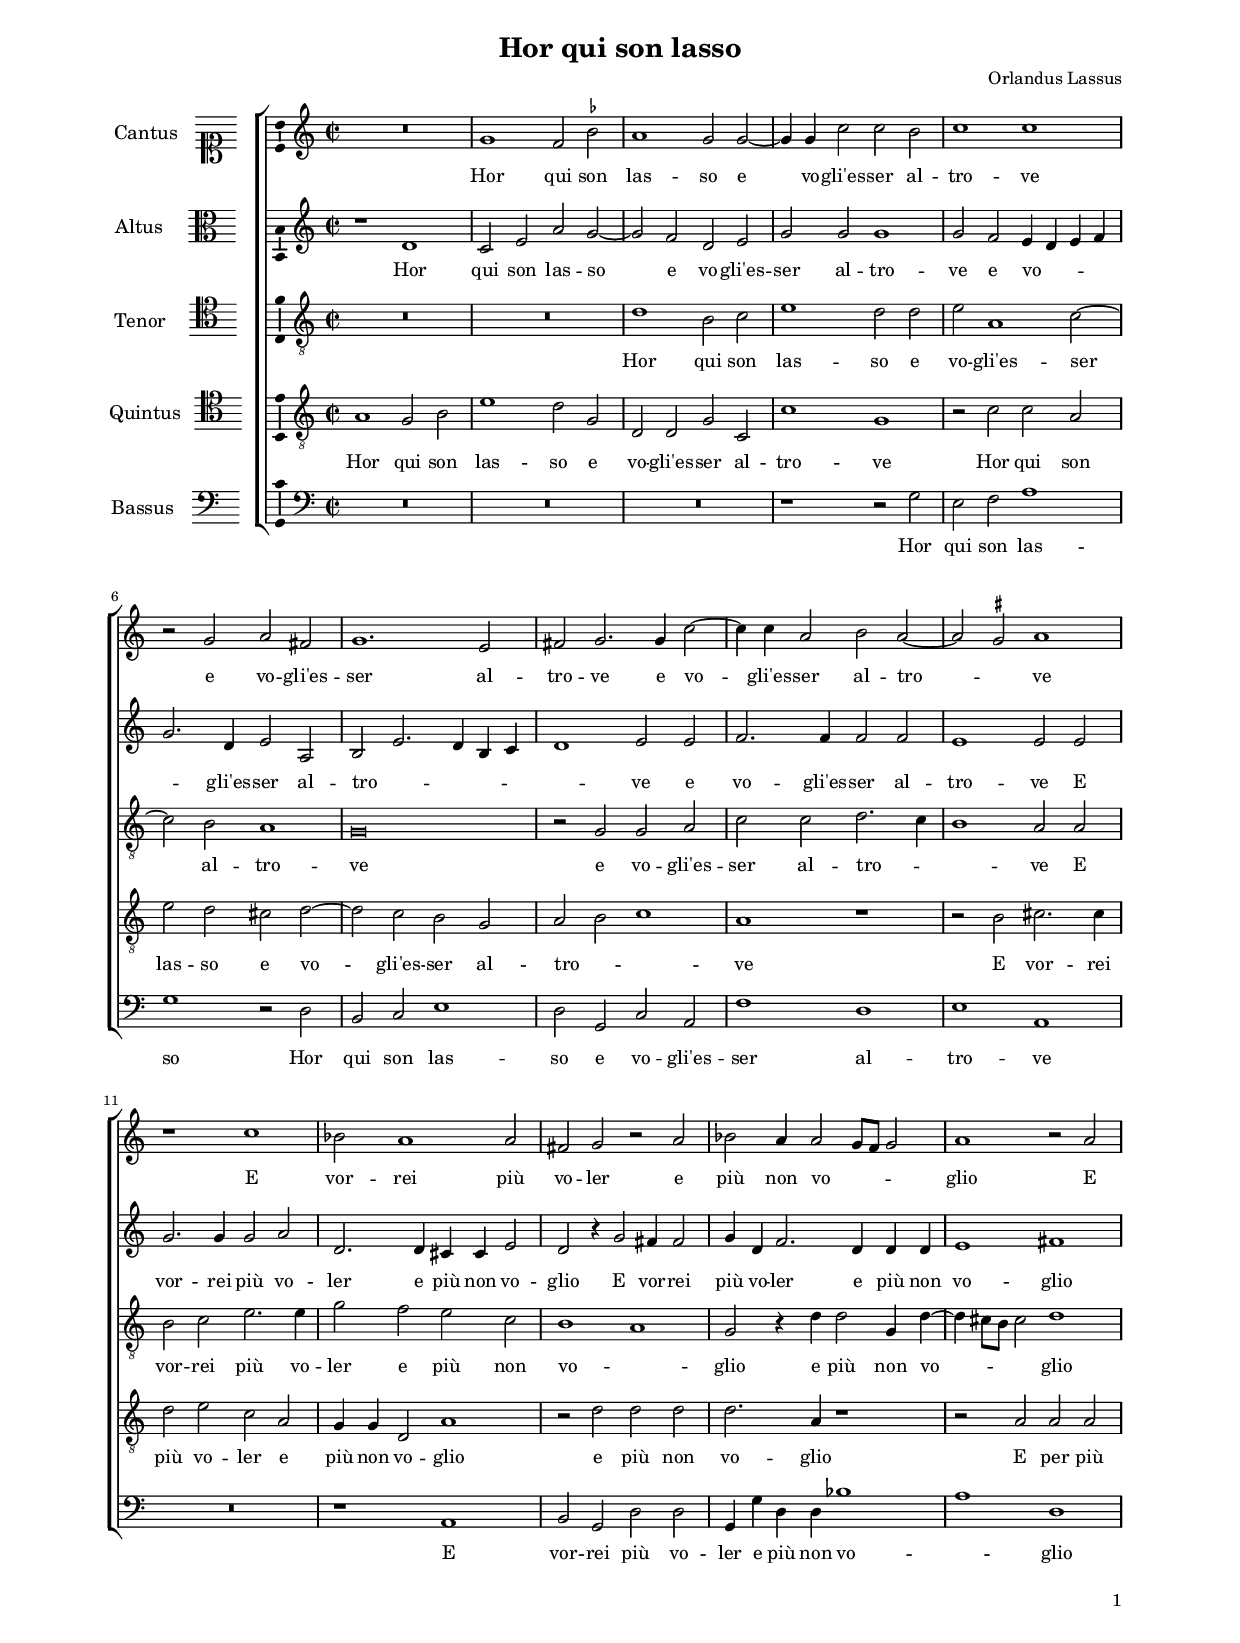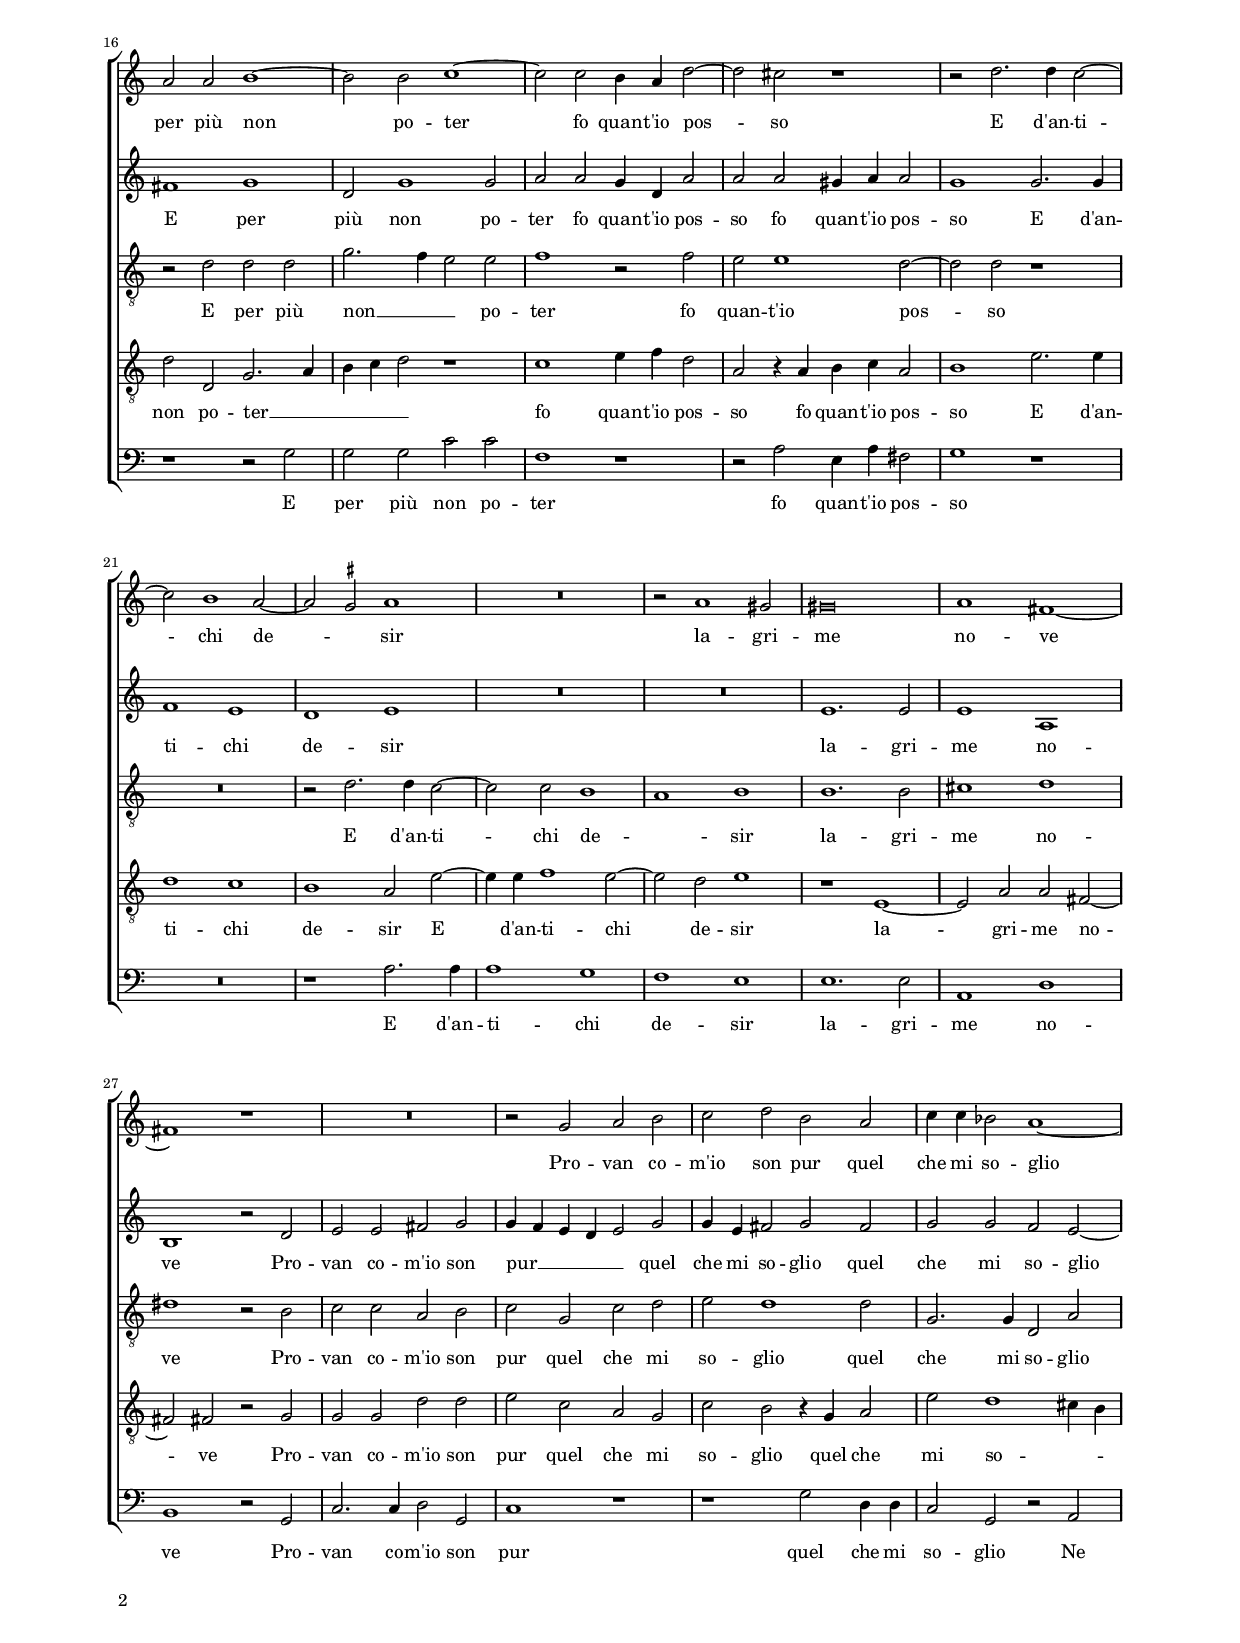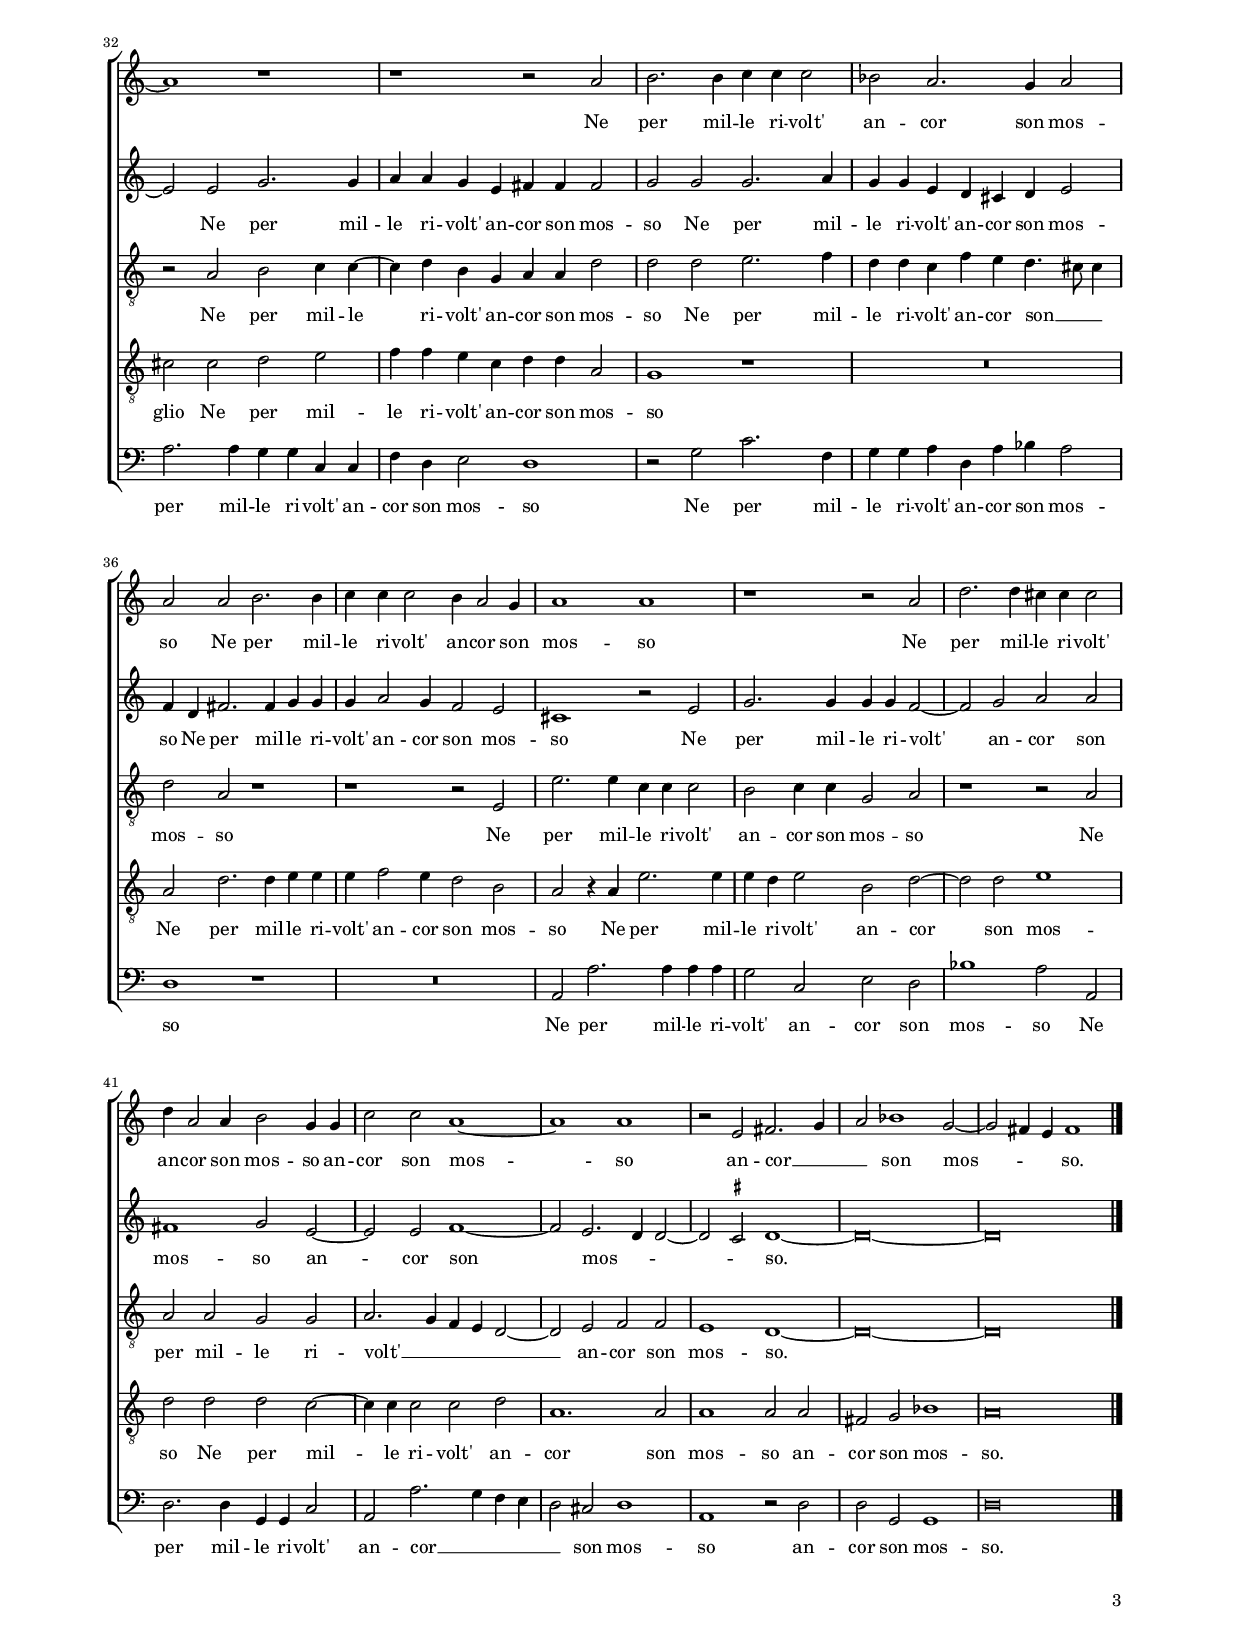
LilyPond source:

\header
{
  title="Hor qui son lasso"
  composer="Orlandus Lassus"
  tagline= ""
}

\version "2.24.1"
\language deutsch
#(set-global-staff-size 15)
% #(set-default-paper-size "letter")
#(ly:set-option 'point-and-click #f)

	
\paper
	{
	top-margin = 1.8 \cm
	bottom-margin = 1.2 \cm
	left-margin = 2 \cm
	right-margin = 2 \cm
	ragged-bottom = ##f
	ragged-last-bottom = ##t
	print-page-number = ##f
	score-system-spacing = #'((basic-distance . 16) (minimum-distance . 14) (padding . 5) (strechability . 150))
	system-system-spacing = #'((basic-distance . 16) (minimum-distance . 14) (padding . 5) (strechability . 150))
	oddFooterMarkup=\markup   \fill-line { "" \fromproperty #'page:page-number-string }
	evenFooterMarkup=\markup  \fill-line { \fromproperty #'page:page-number-string "" }
	last-bottom-spacing = #'((basic-distance . 12) (minimum-distance . 7) (padding . 4))
	systems-per-page = 3
%	min-systems-per-page = 3
	markup-system-spacing.basic-distance = #12
	}

	
global = {
	\key c \major
	\time 2/2 \set Score.measureLength = #(ly:make-moment 2/1)
	\skip 1*2*46 \bar "|."
	}

	ficta = { \once \set suggestAccidentals = ##t }
	
	forget = #(define-music-function (music) (ly:music?) #{
		\accidentalStyle forget
		$music
		\accidentalStyle default
		#})
	
	m = \melisma
	me = \melismaEnd



incipitcantus = \markup { \score {
	{
	\set Staff.instrumentName = \markup { \fontsize #1 "Cantus" }
	\key c \major
	\clef soprano
	s4 \bar ""
	}
	\layout  {
	raggedright = ##t
	indent = 1.6 \cm
	line-width = 2.4\cm
	\context { \Staff \remove Time_signature_engraver }
	\override Staff.Clef.Y-extent = #'(0 . 0)
	}} \hspace #1 }
	
      
incipitaltus = \markup { \score {
	{
	\set Staff.instrumentName = \markup { \fontsize #1 "Altus" }
	\key c \major
	\clef alto
	s4 \bar ""
	}
	\layout  {
	raggedright = ##t
	indent = 1.6 \cm
	line-width = 2.4\cm
	\context { \Staff \remove Time_signature_engraver }
	\override Staff.Clef.Y-extent = #'(0 . 0)
	}} \hspace #1 }


incipittenor = \markup { \score {
	{
	\set Staff.instrumentName = \markup { \fontsize #1 "Tenor" }
	\key c \major
	\clef tenor
	s4 \bar ""
	}
	\layout  {
	raggedright = ##t
	indent = 1.6 \cm
	line-width = 2.4\cm
	\context { \Staff \remove Time_signature_engraver }
	\override Staff.Clef.Y-extent = #'(0 . 0)
	}} \hspace #1 }
      
      
incipitquintus = \markup { \score {
	{
	\set Staff.instrumentName = \markup { \fontsize #1 "Quintus" }
	\key c \major
	\clef tenor
	s4 \bar ""
	}
	\layout  {
	raggedright = ##t
	indent = 1.6 \cm
	line-width = 2.4\cm
	\context { \Staff \remove Time_signature_engraver }
	\override Staff.Clef.Y-extent = #'(0 . 0)
	}} \hspace #1 }
      
      
incipitbassus = \markup { \score {
	{
	\set Staff.instrumentName = \markup { \fontsize #1 "Bassus" }
	\key c \major
	\clef bass
	s4 \bar ""
	}
	\layout  {
	raggedright = ##t
	indent = 1.6 \cm
	line-width = 2.4\cm
	\context { \Staff \remove Time_signature_engraver }
	\override Staff.Clef.Y-extent = #'(0 . 0)
	}} \hspace #1 }


cantus =  \relative c''
	{
	R\breve
	g1 f2 \ficta b
	a1 g2 g~
	g4 g c2 c h
%5
	c1 c |
	r2 g a fis
	g1. e2
	fis2 g2. g4 c2~
	c4 c a2 h a~
%10
	a2 \m \ficta gis \me a1 |
	r1 c
	b2 a1 a2
	fis2 g r a
	b2 a4 a2 \m g8 f g2 \me
%15
	a1 r2 a |
	a2 a h1~
	h2 h c1~
	c2 c h4 a d2~
	d2 cis r1
%20
	r2 d2. d4 c2~ |
	c2 h1 a2~
	a2 \m \ficta gis \me a1
	R\breve
	r2 a1 gis2
%25
	gis\breve |
	a1 fis~
	fis r
	R\breve
	r2 g a h
%30
	c2 d h a |
	c4 c b2 a1~
	a1 r
	r1 r2 a
	h2. h4 c c c2
%35
	b2 a2. g4 a2 |
	a2 a h2. h4
	c4 c c2 h4 a2 g4
	a1 a
	r1 r2 a
%40
	d2. d4 cis cis cis2 |
	d4 a2 a4 h2 g4 g
	c2 c a1~
	a1 a
	r2 e fis2. \m g4
%45
	a2 \me b1 g2~ |
	g2 \m fis4 e \me fis1 |
	}


altus =  \relative c'
	{
	r1 d
	c2 e a g~
	g2 f d e
	g2 g g1
%5
	g2 f e4 \m d e f |
	g2. \me d4 e2 a,
	h2 \m e2. d4 h c 
	d1 \me e2 e
	f2. f4 f2 f
%10
	e1 e2 e |
	g2. g4 g2 a
	d,2. d4 cis cis e2
	d2 r4 g2 fis4 fis2
	g4 d f2. d4 d d
%15
	e1 fis |
	fis1 g
	d2 g1 g2
	a2 a g4 d a'2
	a2 a gis4 a a2
%20
	g1 g2. g4 |
	f1 e
	d1 e
	R\breve
	R\breve
%25
	e1. e2 |
	e1 a,
	h1 r2 d
	e2 e fis g
	g4 \m f e d e2 \me g
%30
	g4 e fis2 g fis |
	g2 g f e~
	e2 e g2. g4
	a4 a g e fis fis fis2
	g2 g g2. a4
%35
	g4 g e d cis d e2 |
	f4 d fis2. fis4 g g
	g4 a2 g4 f2 e
	cis1 r2 e
	g2. g4 g g f2~
%40
	f2 g a a |
	fis1 g2 e~
	e2 e f1~
	f2 e2. \m d4 d2~
	d2 \ficta cis \me d1~
%45
	d\breve~
	d\breve |
	}


tenor =  \relative c'
	{
	R\breve
	R\breve
	d1 h2 c
	e1 d2 d
%5
	e2 a,1 c2~
	c2 h a1
	g\breve
	r2 g g a
	c2 c d2. \m c4
%10
	h1 \me a2 a |
	h2 c e2. e4
	g2 f e c
	h1 \m a \me
	g2 r4 d' d2 g,4 d'~
%15
	d4 \m cis8 h cis2 \me d1 |
	r2 d d d
	g2. \m f4 e2 \me e
	f1 r2 f
	e2 e1 d2~
%20
	d2 d r1 |
	R\breve
	r2 d2. d4 c2~
	c2 c h1 \m
	a1 \me h1
%25
	h1. h2 |
	cis1 d
	dis1 r2 h
	c2 c a h
	c2 g c d
%30
	e2 d1 d2 |
	g,2. g4 d2 a'
	r2 a h c4 c~
	c4 d h g a a d2
	d2 d e2. f4
%35
	d4 d c f e d4. \m cis8 cis4 \me |
	d2 a r1
	r1 r2 e
	e'2. e4 c c c2
	h2 c4 c g2 a
%40
	r1 r2 a |
	a2 a g g
	a2. \m g4 f e d2~
	d2 \me e f f
	e1 d~
%45
	d\breve~
	d\breve |
	}

	
quintus  =  \relative c'
	{
	a1 g2 h
	e1 d2 g,
	d2 d g c,
	c'1 g
%5
	r2 c c a |
	e' d cis d~
	d2 c h g
	a2 \m h c1 \me
	a1 r
%10
	r2 h cis2. cis4 |
	d2 e c a
	g4 g d2 a'1
	r2 d d d
	d2. a4 r1
%15
	r2 a a a |
	d2 d, g2. \m a4
	h4 c d2 \me r1
	c1 e4 f d2
	a2 r4 a h c a2
%20
	h1 e2. e4 |
	d1 c
	h1 a2 e'~
	e4 e f1 e2~
	e2 d e1
%25
	r1 e,~ |
	e2 a a fis~
	fis2 fis r g
	g2 g d' d
	e2 c a g
%30
	c2 h r4 g a2 |
	e'2 d1 \m cis4 h \me
	cis2 cis d e
	f4 f e c d d a2
	g1 r
%35
	R\breve |
	a2 d2. d4 e e
	e4 f2 e4 d2 h
	a2 r4 a e'2. e4
	e4 d e2 h d~
%40
	d2 d e1 |
	d2 d d c~
	c4 c c2 c d
	a1. a2
	a1 a2 a
%45
	fis2 g b1
	a\breve |
	}


bassus  =  \relative c
	{
	R\breve
	R\breve
	R\breve
	r1 r2 g'
%5
	e2 f a1 |
	g1 r2 d
	h2 c e1
	d2 g, c a
	f'1 d
%10
	e1 a, |
	R\breve
	r1 a
	h2 g d' d
	g,4 g' d d b'1 \m
%15
	a1 \me d, |
	r1 r2 g
	g2 g c c
	f,1 r
	r2 a e4 a fis2
%20
	g1 r |
	R\breve
	r1 a2. a4
	a1 g
	f1 e
%25
	e1. e2 |
	a,1 d
	h1 r2 g
	c2. c4 d2 g,
	c1 r
%30
	r1 g'2 d4 d |
	c2 g r a
	a'2. a4 g g c, c
	f4 d e2 d1
	r2 g c2. f,4
%35
	g4 g a d, a' b a2 |
	d,1 r
	R\breve
	a2 a'2. a4 a a
	g2 c, e d
%40
	b'1 a2 a, |
	d2. d4 g, g c2
	a2 a'2. \m g4 f e
	d2 \me cis d1
	a1 r2 d
%45
	d2 g, g1
	d'\breve |
	}

lyricscantus = \lyricmode {
	Hor qui son las -- so e vo -- gli'es -- ser al -- tro -- ve
	e vo -- gli'es -- ser al -- tro -- ve
	e vo -- gli'es -- ser al -- tro -- ve
	E vor -- rei più vo -- ler e più non vo -- glio
	E per più non po -- ter fo quan -- t'io pos -- so
	E d'an -- ti -- chi de -- sir la -- gri -- me no -- ve
	Pro -- van co -- m'io son pur quel che mi so -- glio
	Ne per mil -- le ri -- volt' an -- cor son mos -- so
	Ne per mil -- le ri -- volt' an -- cor son mos -- so
	Ne per mil -- le ri -- volt' an -- cor son mos -- so
	an -- cor son mos -- so
	an -- cor __ son mos -- so.
	}


lyricsaltus = \lyricmode {
	Hor qui son las -- so e vo -- gli'es -- ser al -- tro -- ve
	e vo -- gli'es -- ser al -- tro -- ve
	e vo -- gli'es -- ser al -- tro -- ve
	E vor -- rei più vo -- ler e più non vo -- glio
	E vor -- rei più vo -- ler e più non vo -- glio
	E per più non po -- ter fo quan -- t'io pos -- so
	fo quan -- t'io pos -- so
	E d'an -- ti -- chi de -- sir la -- gri -- me no -- ve
	Pro -- van co -- m'io son pur __ quel che mi so -- glio
	quel che mi so -- glio
	Ne per mil -- le ri -- volt' an -- cor son mos -- so
	Ne per mil -- le ri -- volt' an -- cor son mos -- so
	Ne per mil -- le ri -- volt' an -- cor son mos -- so
	Ne per mil -- le ri -- volt' an -- cor son mos -- so
	an -- cor son mos -- so.
	}


lyricstenor = \lyricmode {
	Hor qui son las -- so e vo -- gli'es -- ser al -- tro -- ve
	e vo -- gli'es -- ser al -- tro -- ve
	E vor -- rei più vo -- ler e più non vo -- glio
	e più non vo -- glio
	E per più non __ po -- ter fo quan -- t'io pos -- so
	E d'an -- ti -- chi de -- sir la -- gri -- me no -- ve
	Pro -- van co -- m'io son pur quel che mi so -- glio
	quel che mi so -- glio
	Ne per mil -- le ri -- volt' an -- cor son mos -- so
	Ne per mil -- le ri -- volt' an -- cor son __ mos -- so
	Ne per mil -- le ri -- volt' an -- cor son mos -- so
	Ne per mil -- le ri -- volt' __ an -- cor son mos -- so.
	}


lyricsquintus = \lyricmode {
	Hor qui son las -- so e vo -- gli'es -- ser al -- tro -- ve
	Hor qui son las -- so e vo -- gli'es -- ser al -- tro -- ve
	E vor -- rei più vo -- ler e più non vo -- glio
	e più non vo -- glio
	E per più non po -- ter __ fo quan -- t'io pos -- so
	fo quan -- t'io pos -- so
	E d'an -- ti -- chi de -- sir
	E d'an -- ti -- chi de -- sir la -- gri -- me no -- ve
	Pro -- van co -- m'io son pur quel che mi so -- glio
	quel che mi so -- glio
	Ne per mil -- le ri -- volt' an -- cor son mos -- so
	Ne per mil -- le ri -- volt' an -- cor son mos -- so
	Ne per mil -- le ri -- volt' an -- cor son mos -- so
	Ne per mil -- le ri -- volt' an -- cor son mos -- so
	an -- cor son mos -- so.
	}


lyricsbassus = \lyricmode {
	Hor qui son las -- so
	Hor qui son las -- so e vo -- gli'es -- ser al -- tro -- ve
	E vor -- rei più vo -- ler e più non vo -- glio
	E per più non po -- ter fo quan -- t'io pos -- so
	E d'an -- ti -- chi de -- sir la -- gri -- me no -- ve
	Pro -- van co -- m'io son pur quel che mi so -- glio
	Ne per mil -- le ri -- volt' an -- cor son mos -- so
	Ne per mil -- le ri -- volt' an -- cor son mos -- so
	Ne per mil -- le ri -- volt' an -- cor son mos -- so
	Ne per mil -- le ri -- volt' an -- cor __ son mos -- so
	an -- cor son mos -- so.
	}


\score
{  
  % \transpose {
	\new ChoirStaff \with { \override StaffGrouper.staff-staff-spacing.basic-distance = #12 }
	<<

	\new Staff << \global
	\new Voice="v1" {
		\set Staff.instrumentName=\incipitcantus
		\set Staff.midiInstrument = "reed organ"
		\clef violin
		\cantus }
	\new Lyrics \lyricsto "v1" {\lyricscantus }
	>>


	\new Staff << \global
	\new Voice="v2" {
		\set Staff.instrumentName=\incipitaltus
		\set Staff.midiInstrument = "reed organ"
		\clef violin 
		\altus}
	\new Lyrics \lyricsto "v2" {\lyricsaltus }
	>>


	\new Staff << \global
	\new Voice="v3" {
		\set Staff.instrumentName=\incipittenor
		\set Staff.midiInstrument = "reed organ"
		\clef "G_8"
		\tenor }
	\new Lyrics \lyricsto "v3" {\lyricstenor }
	>>


	\new Staff << \global
	\new Voice="v5" {
		\set Staff.instrumentName=\incipitquintus
		\set Staff.midiInstrument = "reed organ"
		\clef "G_8"
		\quintus}
	\new Lyrics \lyricsto "v5" {\lyricsquintus }
	>>


	\new Staff << \global
	\new Voice="v4" {
		\set Staff.instrumentName=\incipitbassus
		\set Staff.midiInstrument = "reed organ"
		\clef bass 
		\bassus }
	\new Lyrics \lyricsto "v4" {\lyricsbassus}
	>>

	>>
	% } % transpose

	\layout
	{
	indent = 2.5\cm
	\context { \Lyrics \override VerticalAxisGroup.nonstaff-relatedstaff-spacing.padding = #1.6 }
	\context { \Staff \override TimeSignature.break-visibility = #end-of-line-invisible }
	\context { \Staff \consists Ambitus_engraver }
	\context { \Score \override BarNumber.padding = #2 }
	\context { \Voice \override NoteHead.style = #'baroque }
	}
	
\midi
	{
	\tempo 2 = 90
	}
	
}


% EOF
